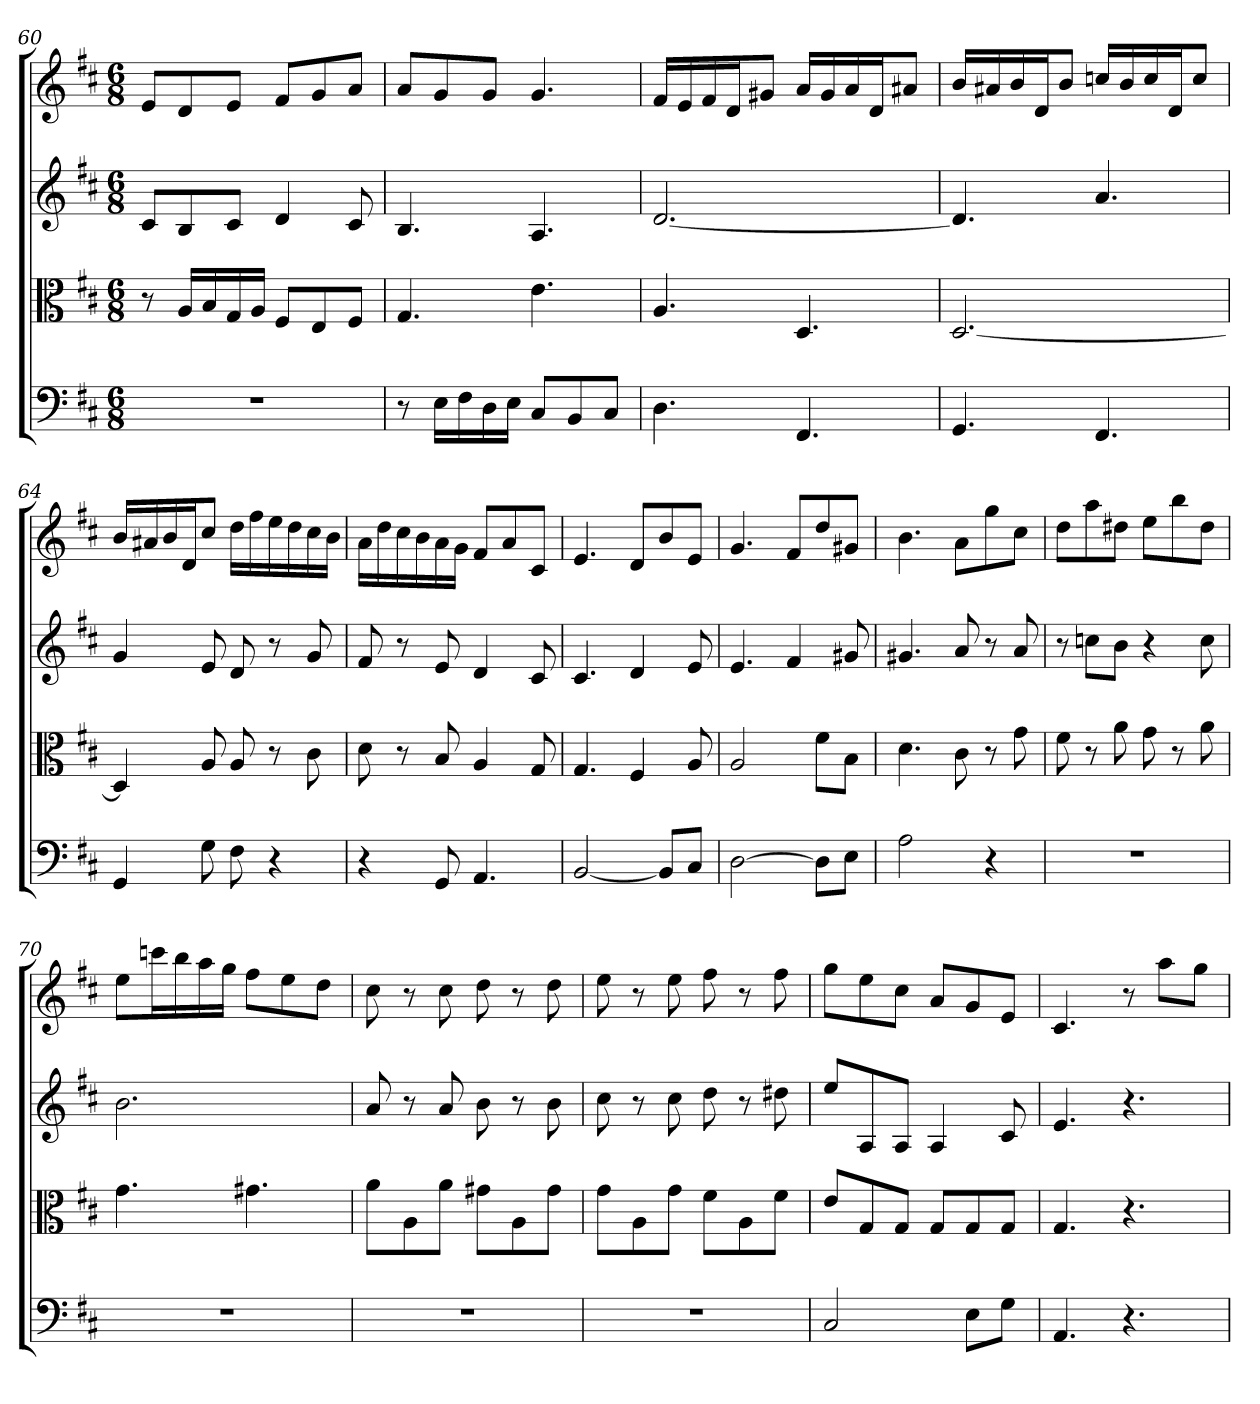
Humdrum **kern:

**kern	**kern	**kern	**kern
*part4	*part3	*part2	*part1
*staff4	*staff3	*staff2	*staff1
*clefF4	*clefC3	*	*
*k[f#c#]	*k[f#c#]	*k[f#c#]	*k[f#c#]
*D:	*D:	*D:	*D:
*M6/8	*M6/8	*M6/8	*M6/8
=60	=60	=60	=60
2.r	8r	8c#L	8eL
.	16A/LL	8B	8d
.	16B/	.	.
.	16G/	8c#J	8eJ
.	16A/JJ	.	.
.	8F#/L	4d	8f#L
.	8E/	.	8g
.	8F#/J	8c#	8aJ
=61	=61	=61	=61
8r	4.G	4.B	8aL
16E\LL	.	.	8g
16F#\	.	.	.
16D\	.	.	8gJ
16E\JJ	.	.	.
8C#/L	4.e	4.A	4.g
8BB/	.	.	.
8C#/J	.	.	.
=62	=62	=62	=62
4.D	4.A	[2.d	16f#LL
.	.	.	16e
.	.	.	16f#
.	.	.	16dJ
.	.	.	8g#XJ
4.FF#	4.D	.	16aLL
.	.	.	16g#
.	.	.	16a
.	.	.	16dJ
.	.	.	8a#XJ
=63	=63	=63	=63
4.GG	[2.D	4.d]	16bLL
.	.	.	16a#X
.	.	.	16b
.	.	.	16dJ
.	.	.	8bJ
4.FF#	.	4.a	16ccnLL
.	.	.	16b
.	.	.	16cc
.	.	.	16dJ
.	.	.	8ccJ
=64	=64	=64	=64
4GG	4D]	4g	16bLL
.	.	.	16a#X
.	.	.	16b
.	.	.	16dJ
8G	8A	8e	8cc#J
8F#	8A	8d	16ddLL
.	.	.	16ff#
4r	8r	8r	16ee
.	.	.	16dd
.	8c#	8g	16cc#
.	.	.	16bJJ
=65	=65	=65	=65
4r	8d	8f#	16aLL
.	.	.	16dd
.	8r	8r	16cc#
.	.	.	16b
8GG	8B	8e	16a
.	.	.	16gJJ
4.AA	4A	4d	8f#L
.	.	.	8a
.	8G	8c#	8c#J
=66	=66	=66	=66
[2BB	4.G	4.c#	4.e
.	4F#	4d	8dL
8BB/L]	.	.	8b
8C#/J	8A	8e	8eJ
=67	=67	=67	=67
[2D	2A	4.e	4.g
.	.	4f#	8f#L
8D\L]	8f#\L	.	8dd
8E\J	8B\J	8g#X	8g#XJ
=68	=68	=68	=68
2A	4.d	4.g#X	4.b
.	8c#	8a	8aL
4r	8r	8r	8gg
.	8g	8a	8cc#J
=69	=69	=69	=69
2.r	8f#	8r	8ddL
.	8r	8ccnL	8aa
.	8a	8bJ	8dd#XJ
.	8g	4r	8eeL
.	8r	.	8bb
.	8a	8cc	8dd#J
=70	=70	=70	=70
2.r	4.g	2.b	8eeL
.	.	.	16cccnL
.	.	.	16bb
.	.	.	16aa
.	.	.	16ggJJ
.	4.g#X	.	8ff#L
.	.	.	8ee
.	.	.	8ddJ
=71	=71	=71	=71
2.r	8a\L	8a	8cc#
.	8A\	8r	8r
.	8a\J	8a	8cc#
.	8g#X\L	8b	8dd
.	8A\	8r	8r
.	8g#\J	8b	8dd
=72	=72	=72	=72
2.r	8g\L	8cc#	8ee
.	8A\	8r	8r
.	8g\J	8cc#	8ee
.	8f#\L	8dd	8ff#
.	8A\	8r	8r
.	8f#\J	8dd#X	8ff#
=73	=73	=73	=73
2C#	8e/L	8eeL	8ggL
.	8G/	8A	8ee
.	8G/J	8AJ	8cc#J
.	8G/L	4A	8aL
8E\L	8G/	.	8g
8G\J	8G/J	8c#	8eJ
=74	=74	=74	=74
4.AA	4.G	4.e	4.c#
4.r	4.r	4.r	8r
.	.	.	8aaL
.	.	.	8ggJ
=	=	=	=
*-	*-	*-	*-
